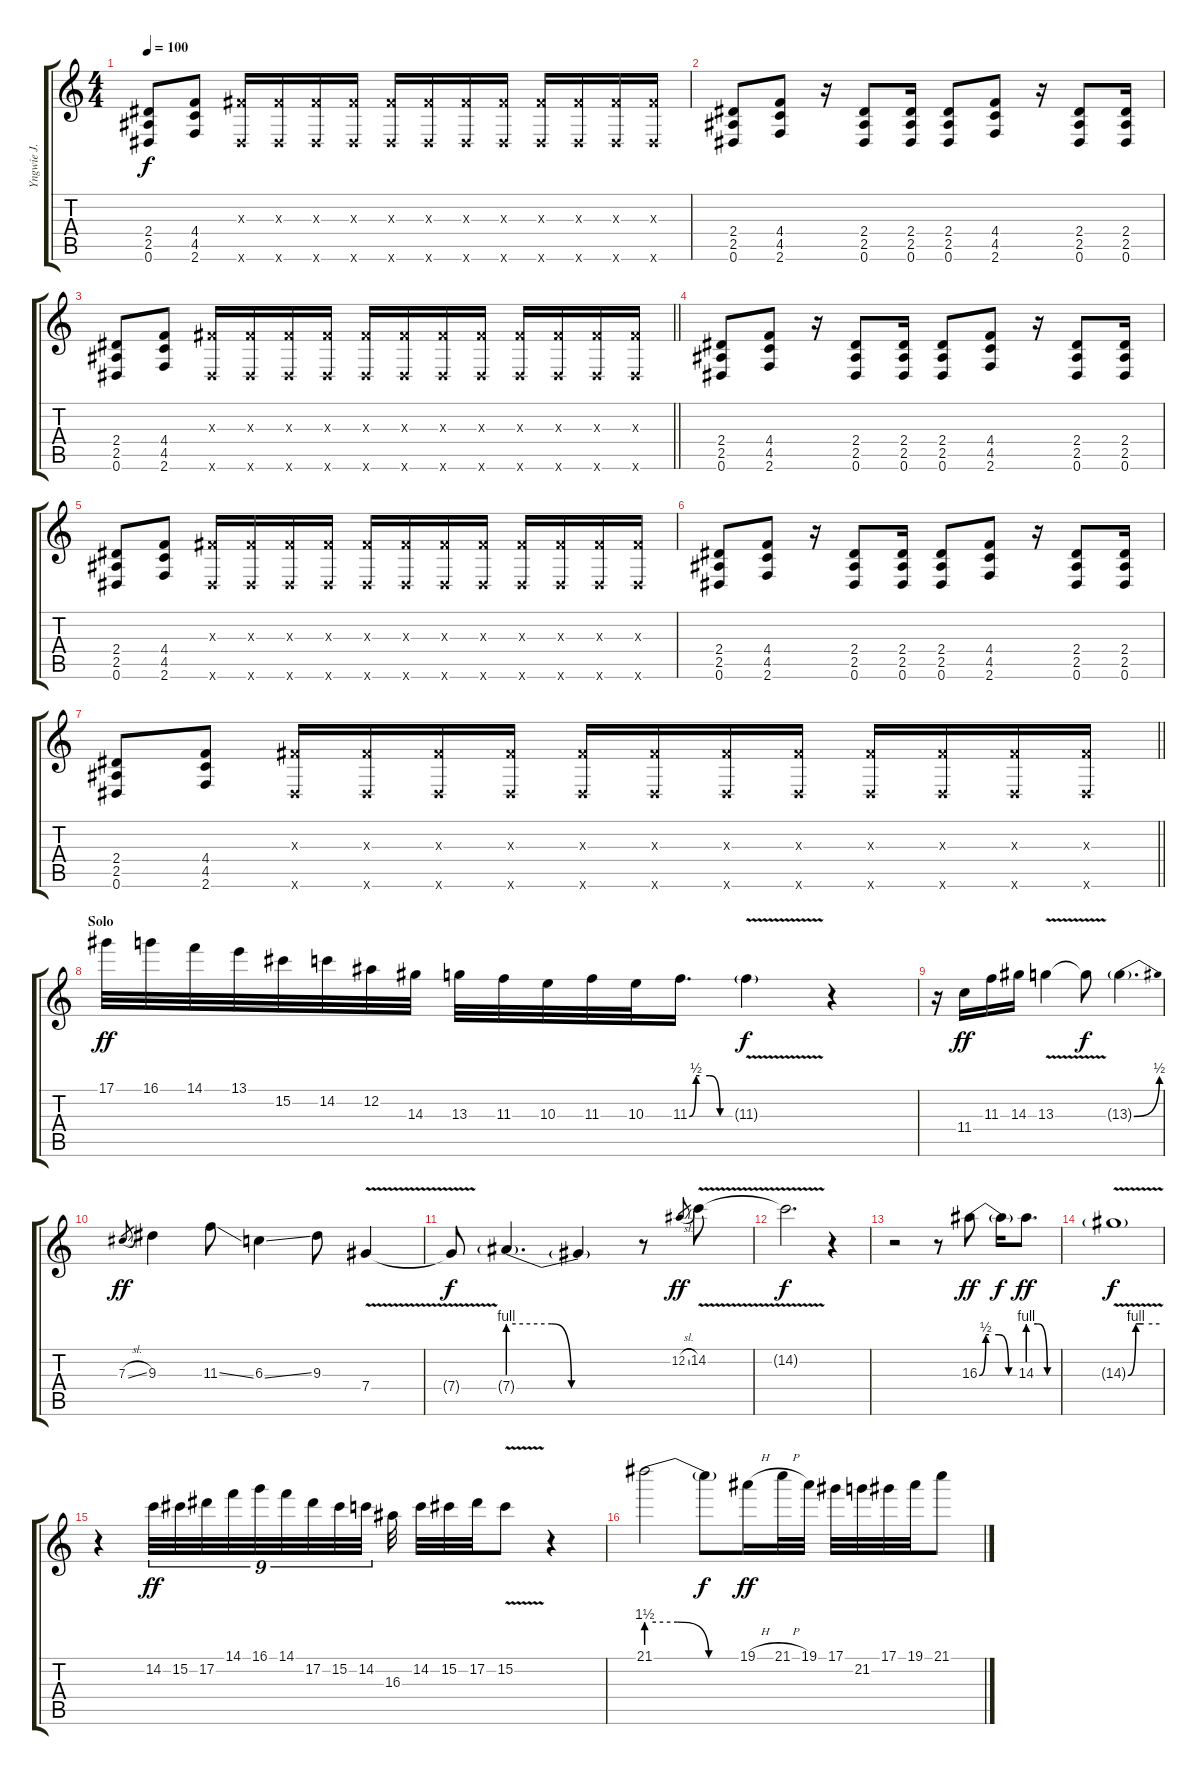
\track ("Yngwie J. Malmsteen" "Yngwie J. ") {instrument overdrivenguitar}
\staff {score tabs}
\tuning (Eb4 Bb3 Gb3 Db3 Ab2 Eb2) {hide}
\ts (4 4)
\tempo 100
\clef g2
\ks c
(2.4 2.5 0.6).8{dy f} (4.4 4.5 2.6).8 (0.3{x} 0.6{x}).16 (0.3{x} 0.6{x}).16 (0.3{x} 0.6{x}).16 (0.3{x} 0.6{x}).16 (0.3{x} 0.6{x}).16 (0.3{x} 0.6{x}).16 (0.3{x} 0.6{x}).16 (0.3{x} 0.6{x}).16 (0.3{x} 0.6{x}).16 (0.3{x} 0.6{x}).16 (0.3{x} 0.6{x}).16 (0.3{x} 0.6{x}).16 |
(2.4 2.5 0.6).8 (4.4 4.5 2.6).8 r.16 (2.4 2.5 0.6).8 (2.4 2.5 0.6).16 (2.4 2.5 0.6).8 (4.4 4.5 2.6).8 r.16 (2.4 2.5 0.6).8 (2.4 2.5 0.6).16 |
\barLineRight lightlight
(2.4 2.5 0.6).8 (4.4 4.5 2.6).8 (0.3{x} 0.6{x}).16 (0.3{x} 0.6{x}).16 (0.3{x} 0.6{x}).16 (0.3{x} 0.6{x}).16 (0.3{x} 0.6{x}).16 (0.3{x} 0.6{x}).16 (0.3{x} 0.6{x}).16 (0.3{x} 0.6{x}).16 (0.3{x} 0.6{x}).16 (0.3{x} 0.6{x}).16 (0.3{x} 0.6{x}).16 (0.3{x} 0.6{x}).16 |
(2.4 2.5 0.6).8 (4.4 4.5 2.6).8 r.16 (2.4 2.5 0.6).8 (2.4 2.5 0.6).16 (2.4 2.5 0.6).8 (4.4 4.5 2.6).8 r.16 (2.4 2.5 0.6).8 (2.4 2.5 0.6).16 |
(2.4 2.5 0.6).8 (4.4 4.5 2.6).8 (0.3{x} 0.6{x}).16 (0.3{x} 0.6{x}).16 (0.3{x} 0.6{x}).16 (0.3{x} 0.6{x}).16 (0.3{x} 0.6{x}).16 (0.3{x} 0.6{x}).16 (0.3{x} 0.6{x}).16 (0.3{x} 0.6{x}).16 (0.3{x} 0.6{x}).16 (0.3{x} 0.6{x}).16 (0.3{x} 0.6{x}).16 (0.3{x} 0.6{x}).16 |
(2.4 2.5 0.6).8 (4.4 4.5 2.6).8 r.16 (2.4 2.5 0.6).8 (2.4 2.5 0.6).16 (2.4 2.5 0.6).8 (4.4 4.5 2.6).8 r.16 (2.4 2.5 0.6).8 (2.4 2.5 0.6).16 |
\barLineRight lightlight
(2.4 2.5 0.6).8 (4.4 4.5 2.6).8 (0.3{x} 0.6{x}).16 (0.3{x} 0.6{x}).16 (0.3{x} 0.6{x}).16 (0.3{x} 0.6{x}).16 (0.3{x} 0.6{x}).16 (0.3{x} 0.6{x}).16 (0.3{x} 0.6{x}).16 (0.3{x} 0.6{x}).16 (0.3{x} 0.6{x}).16 (0.3{x} 0.6{x}).16 (0.3{x} 0.6{x}).16 (0.3{x} 0.6{x}).16 |
\section ("" "Solo")
17.1.32{dy ff} 16.1.32 14.1.32 13.1.32 15.2.32 14.2.32 12.2.32 14.3.32 13.3.32 11.3.32 10.3.32 11.3.32 10.3.32 11.3{be (custom 0 0 10 2 15 2 30 2 45 0 60 0)}.16{d} 11.3{v g}.4{dy f} r.4 |
r.16 11.4.16{dy ff} 11.3.16 14.3.16 13.3{v}.4 13.3{t}.8{dy f} 13.3{be (bend 0 0 60 2) g}.4{d} |
7.3{sl}.8{gr dy ff} 9.3.4 11.3{ss}.8 6.3{ss}.4 9.3.8 7.4{v}.4 |
7.4{t}.8{dy f} 7.4{be (custom 0 4 20 4 29 0 40 0 60 0) g}.4{d} 7.4{t}.4 r.8 12.2{sl}.8{gr dy ff} 14.2{v}.8 |
14.2{t}.2{d dy f} r.4 |
r.2 r.8 16.3{be (custom 0 0 10 2 15 2 30 2 45 0 60 0)}.8{dy ff} 16.3{t}.16{dy f} 14.3{be (custom 0 4 20 4 40 0 60 0)}.8{d dy ff} |
14.3{be (custom 0 0 15 4 21 4 30 4 60 4) v g}.1{dy f} |
r.4 14.2.32{tu (9 8) dy ff} 15.2.32{tu (9 8)} 17.2.32{tu (9 8)} 14.1.32{tu (9 8)} 16.1.32{tu (9 8)} 14.1.32{tu (9 8)} 17.2.32{tu (9 8)} 15.2.32{tu (9 8)} 14.2.32{tu (9 8)} 16.3.32 14.2.32 15.2.32 17.2.32 15.2{v}.8 r.4 |
21.1{be (custom 0 6 20 6 40 0 60 0)}.2 21.1{t}.8{dy f} 19.1{h}.16{dy ff} 21.1{h}.32 19.1.32 17.1.32 21.2.32 17.1.32 19.1.32 21.1.8
